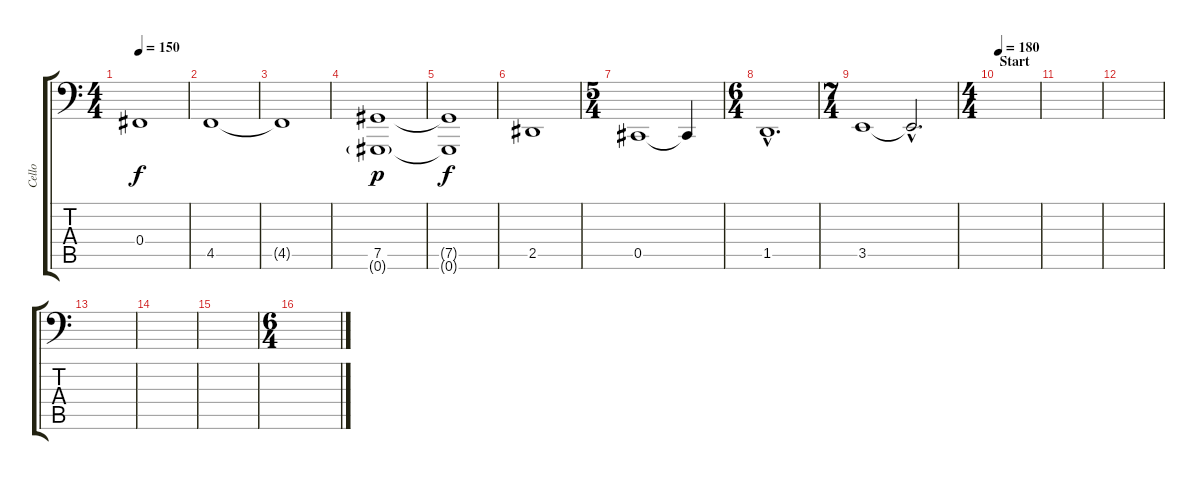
\track ("Cello" "Cello") {instrument cello}
\staff {score tabs}
\tuning (Ab3 Eb3 B2 Gb2 Db2 Ab1) {hide}
\ts (4 4)
\tempo 150
\clef f4
\ks c
0.4{t}.1{dy f} |
4.5.1 |
4.5{t}.1 |
(7.5 0.6{g}).1{dy p} |
(7.5{t} 0.6{t}).1{dy f} |
2.5.1 |
\ts (5 4)
0.5.1 0.5{t}.4 |
\ts (6 4)
1.5{hac}.1{d} |
\ts (7 4)
3.5.1 3.5{hac t}.2{d} |
\ts (4 4)
\section ("" "Start")
\tempo 180
|
|
|
|
|
|
\ts (6 4)
